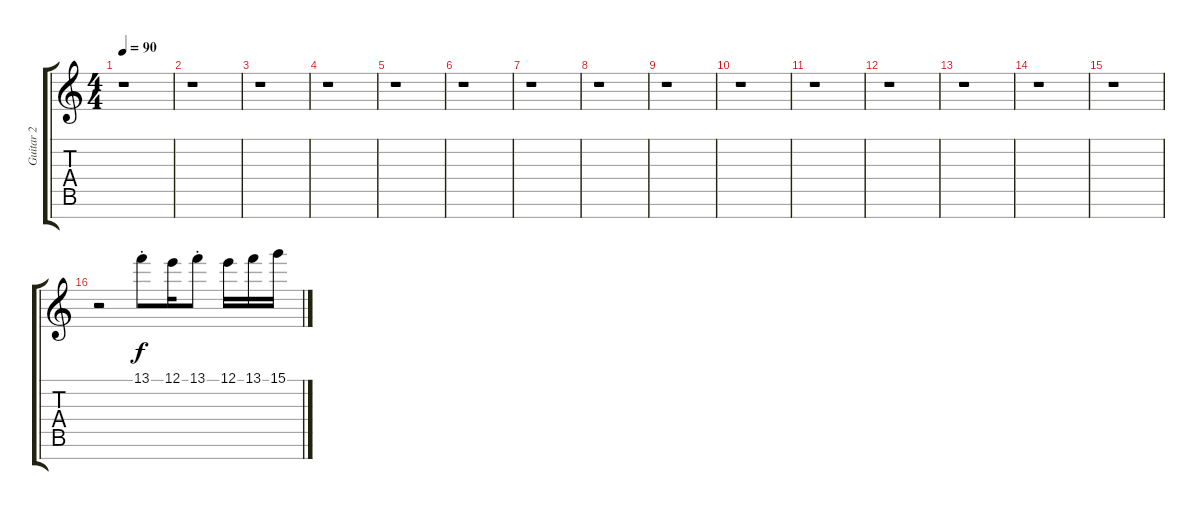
\track ("Guitar 2" "Guitar 2") {instrument distortionguitar}
\staff {score tabs}
\tuning (E4 B3 G3 D3 A2 E2 B1) {hide}
\ts (4 4)
\section ("" "")
\tempo 90
\clef g2
\ks c
r.1{dy f} |
r.1 |
r.1 |
r.1 |
r.1 |
r.1 |
r.1 |
r.1 |
r.1 |
r.1 |
r.1 |
r.1 |
r.1 |
r.1 |
r.1 |
r.2{volume 16} 13.1{st}.8 12.1.16 13.1{st}.8 12.1.16 13.1.16 15.1.16
